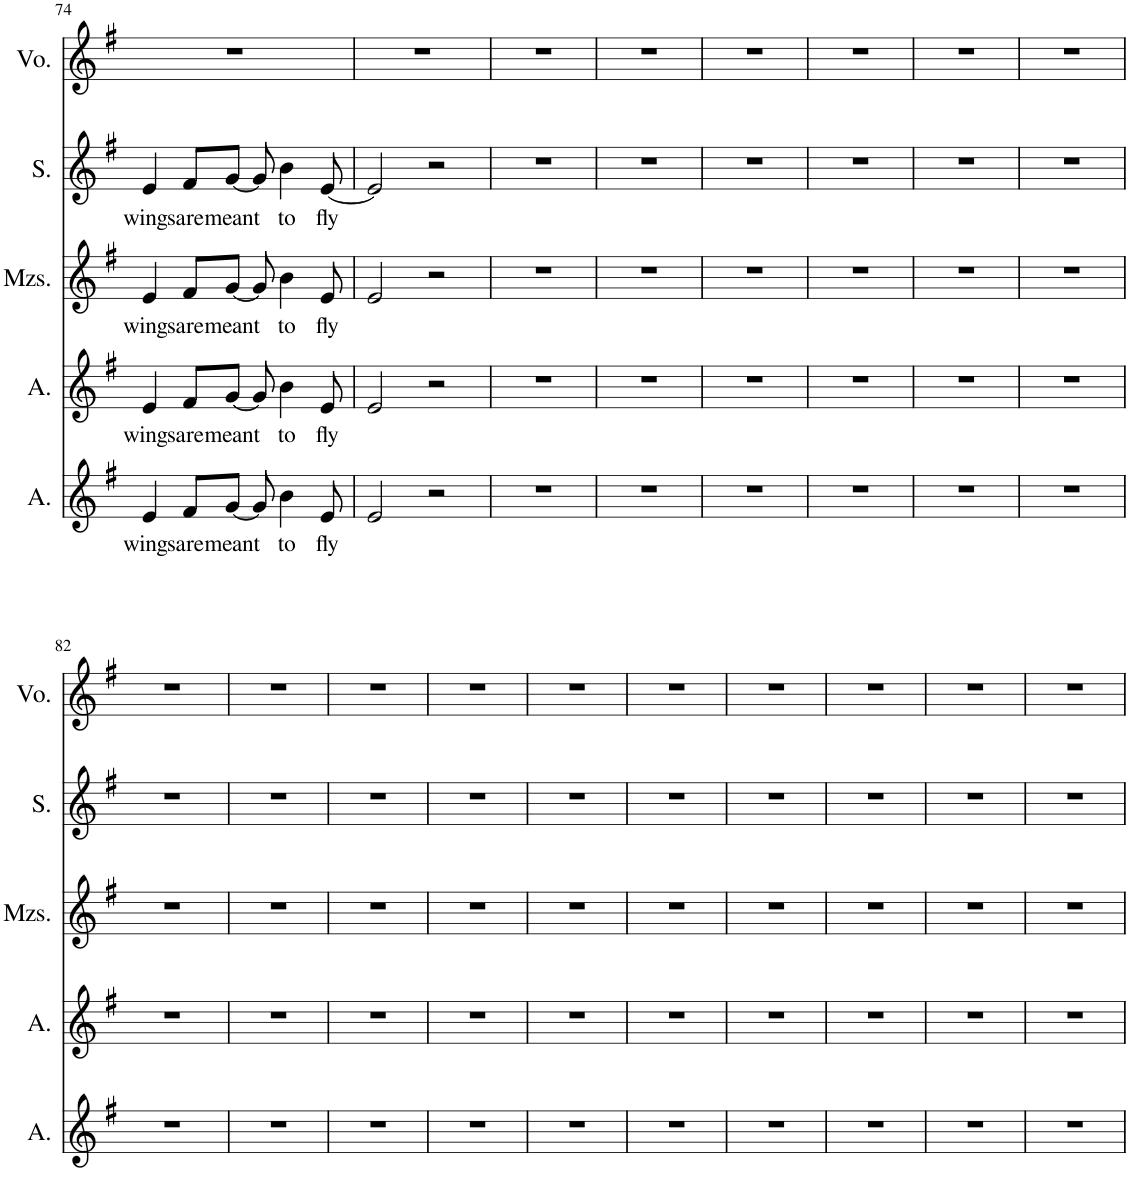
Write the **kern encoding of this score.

**kern	**text	**kern	**text	**kern	**text	**kern	**text	**kern
*part5	*part5	*part4	*part4	*part3	*part3	*part2	*part2	*part1
*staff5	*staff5	*staff4	*staff4	*staff3	*staff3	*staff2	*staff2	*staff1
*I"Alto	*	*I"Alto	*	*I"Mezzosoprano	*	*I"Soprano	*	*I"Voice
*I'A.	*	*I'A.	*	*I'Mzs.	*	*I'S.	*	*I'Vo.
!!LO:PB:g=z
*clefG2	*	*clefG2	*	*clefG2	*	*clefG2	*	*clefG2
*k[f#]	*	*k[f#]	*	*k[f#]	*	*k[f#]	*	*k[f#]
*M4/4	*	*M4/4	*	*M4/4	*	*M4/4	*	*M4/4
=74	=74	=74	=74	=74	=74	=74	=74	=74
!	!LO:LY:b	!	!LO:LY:b	!	!LO:LY:b	!	!LO:LY:b	!
4e/	wings	4e/	wings	4e/	wings	4e/	wings	1r
!	!LO:LY:b	!	!LO:LY:b	!	!LO:LY:b	!	!LO:LY:b	!
8f#/L	are	8f#/L	are	8f#/L	are	8f#/L	are	.
!	!LO:LY:b	!	!LO:LY:b	!	!LO:LY:b	!	!LO:LY:b	!
[8g/J	meant	[8g/J	meant	[8g/J	meant	[8g/J	meant	.
8g/]	.	8g/]	.	8g/]	.	8g/]	.	.
!	!LO:LY:b	!	!LO:LY:b	!	!LO:LY:b	!	!LO:LY:b	!
4b\	to	4b\	to	4b\	to	4b\	to	.
!	!LO:LY:b	!	!LO:LY:b	!	!LO:LY:b	!	!LO:LY:b	!
8e/	fly	8e/	fly	8e/	fly	[8e/	fly	.
=75	=75	=75	=75	=75	=75	=75	=75	=75
2e/	.	2e/	.	2e/	.	2e/]	.	1r
2r	.	2r	.	2r	.	2r	.	.
=76	=76	=76	=76	=76	=76	=76	=76	=76
1r	.	1r	.	1r	.	1r	.	1r
=77	=77	=77	=77	=77	=77	=77	=77	=77
1r	.	1r	.	1r	.	1r	.	1r
=78	=78	=78	=78	=78	=78	=78	=78	=78
1r	.	1r	.	1r	.	1r	.	1r
=79	=79	=79	=79	=79	=79	=79	=79	=79
1r	.	1r	.	1r	.	1r	.	1r
=80	=80	=80	=80	=80	=80	=80	=80	=80
1r	.	1r	.	1r	.	1r	.	1r
=81	=81	=81	=81	=81	=81	=81	=81	=81
1r	.	1r	.	1r	.	1r	.	1r
!!LO:LB:g=z
=82	=82	=82	=82	=82	=82	=82	=82	=82
1r	.	1r	.	1r	.	1r	.	1r
=83	=83	=83	=83	=83	=83	=83	=83	=83
1r	.	1r	.	1r	.	1r	.	1r
=84	=84	=84	=84	=84	=84	=84	=84	=84
1r	.	1r	.	1r	.	1r	.	1r
=85	=85	=85	=85	=85	=85	=85	=85	=85
1r	.	1r	.	1r	.	1r	.	1r
=86	=86	=86	=86	=86	=86	=86	=86	=86
1r	.	1r	.	1r	.	1r	.	1r
=87	=87	=87	=87	=87	=87	=87	=87	=87
1r	.	1r	.	1r	.	1r	.	1r
=88	=88	=88	=88	=88	=88	=88	=88	=88
1r	.	1r	.	1r	.	1r	.	1r
=89	=89	=89	=89	=89	=89	=89	=89	=89
1r	.	1r	.	1r	.	1r	.	1r
=90	=90	=90	=90	=90	=90	=90	=90	=90
1r	.	1r	.	1r	.	1r	.	1r
=91	=91	=91	=91	=91	=91	=91	=91	=91
1r	.	1r	.	1r	.	1r	.	1r
=	=	=	=	=	=	=	=	=
*-	*-	*-	*-	*-	*-	*-	*-	*-
